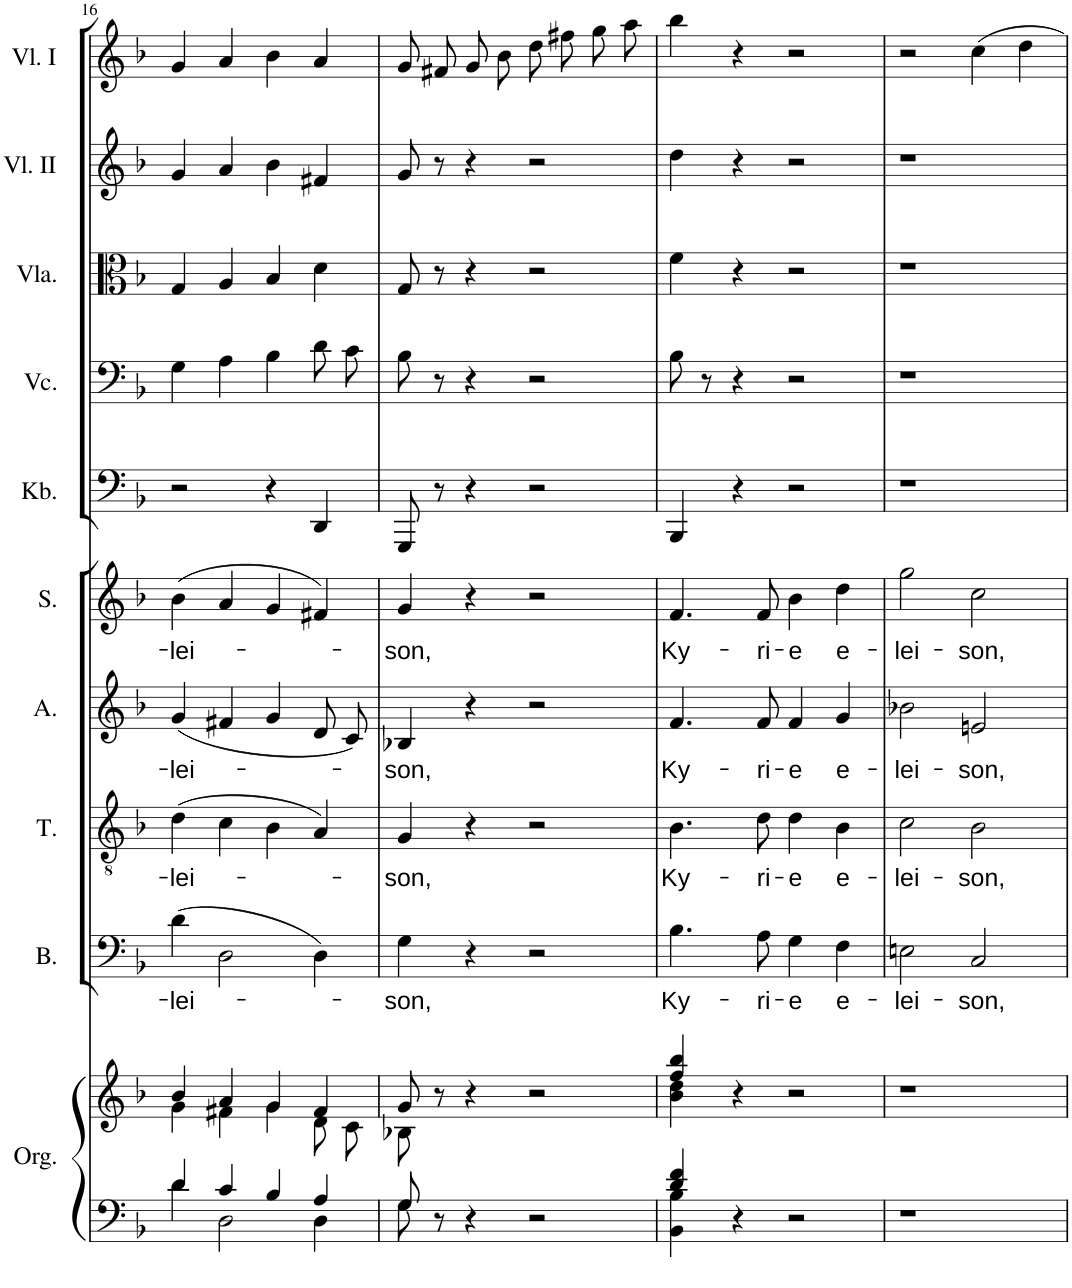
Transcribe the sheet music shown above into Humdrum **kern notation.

**kern	**kern	**kern	**text	**kern	**text	**kern	**text	**kern	**text	**kern	**kern	**kern	**kern	**kern
*part10	*part10	*part9	*part9	*part8	*part8	*part7	*part7	*part6	*part6	*part5	*part4	*part3	*part2	*part1
*staff11	*staff10	*staff9	*staff9	*staff8	*staff8	*staff7	*staff7	*staff6	*staff6	*staff5	*staff4	*staff3	*staff2	*staff1
*I"Orgel	*	*I"Bass	*	*I"Tenor	*	*I"Alt	*	*I"Sopran	*	*I"Kontrabass	*I"Violoncello	*I"Viola	*I"Violine II	*I"Violine I
*I'Org.	*	*I'B.	*	*I'T.	*	*I'A.	*	*I'S.	*	*I'Kb.	*I'Vc.	*I'Vla.	*I'Vl. II	*I'Vl. I
!!LO:PB:g=z
*clefF4	*clefG2	*clefF4	*	*clefGv2	*	*clefG2	*	*clefG2	*	*clefF4	*clefF4	*clefC3	*clefG2	*clefG2
*	*	*	*	*	*	*	*	*	*	*Trd7c12	*	*	*	*
*k[b-]	*k[b-]	*k[b-]	*	*k[b-]	*	*k[b-]	*	*k[b-]	*	*k[b-]	*k[b-]	*k[b-]	*k[b-]	*k[b-]
*F:	*F:	*F:	*	*	*	*F:	*	*F:	*	*	*F:	*F:	*F:	*F:
*M4/4	*M4/4	*M4/4	*	*M4/4	*	*M4/4	*	*M4/4	*	*M4/4	*M4/4	*M4/4	*M4/4	*M4/4
*met(c)	*met(c)	*met(c)	*	*met(c)	*	*met(c)	*	*met(c)	*	*met(c)	*met(c)	*met(c)	*met(c)	*met(c)
=16	=16	=16	=16	=16	=16	=16	=16	=16	=16	=16	=16	=16	=16	=16
*^	*^	*	*	*	*	*	*	*	*	*	*	*	*	*
!	!	!	!	!	!LO:LY:b	!	!LO:LY:b	!	!LO:LY:b	!	!LO:LY:b	!	!	!	!	!
4d/	4d\	4b-/	4g\	(4d\	-lei-	(4d\	-lei-	(4g/	-lei-	(4b-\	-lei-	2r	4G\	4G/	4g/	4g/
4c/	2D\	4a/	4f#X\	2D\	.	4c\	.	4f#X/	.	4a/	.	.	4A\	4A/	4a/	4a/
4B-/	.	4g/	4g\	.	.	4B-\	.	4g/	.	4g/	.	4r	4B-\	4B-/	4b-\	4b-\
4A/	4D\	4f#/	8d\L	4D\)	.	4A/)	.	8d/L	.	4f#X/)	.	4DD/	8d\L	4d\	4f#X/	4a/
.	.	.	8c\J	.	.	.	.	8c/J)	.	.	.	.	8c\J	.	.	.
=17	=17	=17	=17	=17	=17	=17	=17	=17	=17	=17	=17	=17	=17	=17	=17	=17
!	!	!	!	!	!LO:LY:b	!	!LO:LY:b	!	!LO:LY:b	!	!LO:LY:b	!	!	!	!	!
8G/	8G\	8g/	8B-X\	4G\	-son,	4G/	-son,	4B-X/	-son,	4g/	son,	8GGG/	8B-\	8G/	8g/	8g/L
8r	2..ryy	8r	2..ryy	.	.	.	.	.	.	.	.	8r	8r	8r	8r	8f#X/J
4r	.	4r	.	4r	.	4r	.	4r	.	4r	.	4r	4r	4r	4r	8g/L
.	.	.	.	.	.	.	.	.	.	.	.	.	.	.	.	8b-/J
2r	.	2r	.	2r	.	2r	.	2r	.	2r	.	2r	2r	2r	2r	8dd\L
.	.	.	.	.	.	.	.	.	.	.	.	.	.	.	.	8ff#X\J
.	.	.	.	.	.	.	.	.	.	.	.	.	.	.	.	8gg\L
.	.	.	.	.	.	.	.	.	.	.	.	.	.	.	.	8aa\J
=18	=18	=18	=18	=18	=18	=18	=18	=18	=18	=18	=18	=18	=18	=18	=18	=18
!	!	!	!	!	!LO:LY:b	!	!LO:LY:b	!	!LO:LY:b	!	!LO:LY:b	!	!	!	!	!
4d/ 4f/	4BB-\ 4B-\	4ff/ 4bb-/	4b-\ 4dd\	4.B-\	Ky-	4.B-\	Ky-	4.f/	Ky-	4.f/	-Ky-	4BBB-/	8B-\	4f\	4dd\	4bb-\
.	.	.	.	.	.	.	.	.	.	.	.	.	8r	.	.	.
4r	2.ryy	4r	2.ryy	.	.	.	.	.	.	.	.	4r	4r	4r	4r	4r
!	!	!	!	!	!LO:LY:b	!	!LO:LY:b	!	!LO:LY:b	!	!LO:LY:b	!	!	!	!	!
.	.	.	.	8A\	-ri-	8d\	-ri-	8f/	-ri-	8f/	-ri-	.	.	.	.	.
!	!	!	!	!	!LO:LY:b	!	!LO:LY:b	!	!LO:LY:b	!	!LO:LY:b	!	!	!	!	!
2r	.	2r	.	4G\	-e	4d\	-e	4f/	-e	4b-\	e	2r	2r	2r	2r	2r
!	!	!	!	!	!LO:LY:b	!	!LO:LY:b	!	!LO:LY:b	!	!LO:LY:b	!	!	!	!	!
.	.	.	.	4F\	e-	4B-\	e-	4g/	e-	4dd\	-e-	.	.	.	.	.
*v	*v	*	*	*	*	*	*	*	*	*	*	*	*	*	*	*
*	*v	*v	*	*	*	*	*	*	*	*	*	*	*	*	*
=19	=19	=19	=19	=19	=19	=19	=19	=19	=19	=19	=19	=19	=19	=19
!	!	!	!LO:LY:b	!	!LO:LY:b	!	!LO:LY:b	!	!LO:LY:b	!	!	!	!	!
1r	1r	2En\	-lei-	2c\	-lei-	2b-X\	-lei-	2gg\	-lei-	1r	1r	1r	1r	2r
!	!	!	!LO:LY:b	!	!LO:LY:b	!	!LO:LY:b	!	!LO:LY:b	!	!	!	!	!
.	.	2C/	-son,	2B-\	-son,	2en/	-son,	2cc\	son,	.	.	.	.	4cc\
.	.	.	.	.	.	.	.	.	.	.	.	.	.	4dd\
=	=	=	=	=	=	=	=	=	=	=	=	=	=	=
*-	*-	*-	*-	*-	*-	*-	*-	*-	*-	*-	*-	*-	*-	*-
